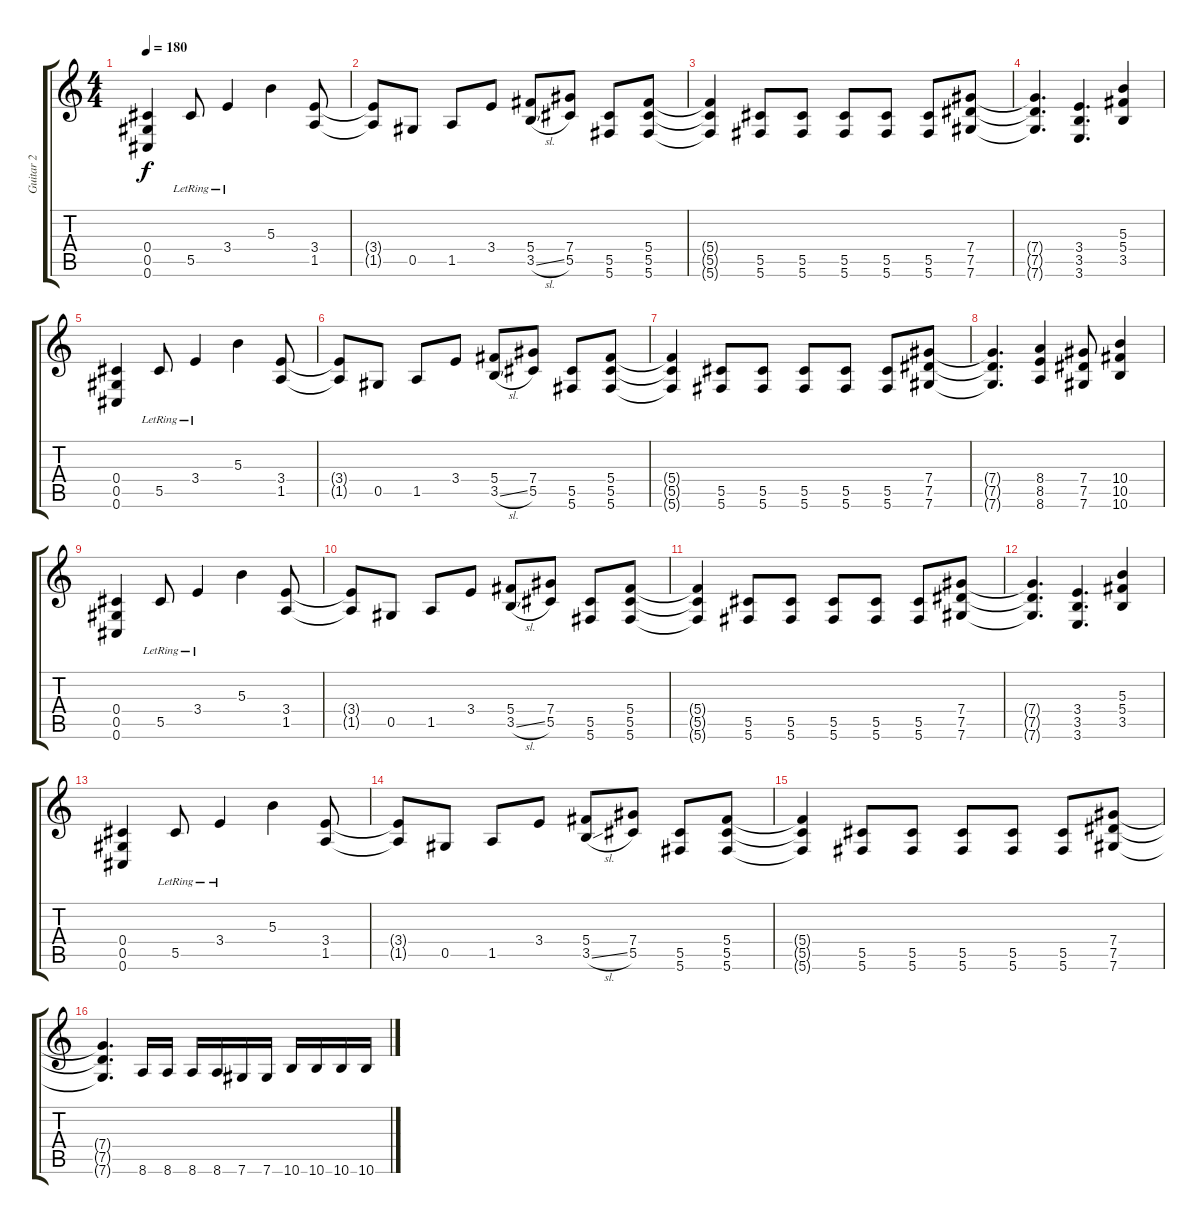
\track ("Guitar 2" "Guitar 2") {instrument overdrivenguitar}
\staff {score tabs}
\tuning (E4 Bb3 Gb3 Db3 Ab2 Db2) {hide}
\ts (4 4)
\tempo 180
\clef g2
\ks c
(0.4 0.5 0.6).4{dy f} 5.5{lr}.8 3.4{lr}.4 5.3.4 (3.4 1.5).8 |
(3.4{t} 1.5{t}).8 0.5.8 1.5.8 3.4.8 (5.4 3.5{sl}).8 (7.4 5.5).8 (5.5 5.6).8 (5.4 5.5 5.6).8 |
(5.4{t} 5.5{t} 5.6{t}).4 (5.5 5.6).8 (5.5 5.6).8 (5.5 5.6).8 (5.5 5.6).8 (5.5 5.6).8 (7.4 7.5 7.6).8 |
(7.4{t} 7.5{t} 7.6{t}).4{d} (3.4 3.5 3.6).4{d} (5.3 5.4 3.5).4 |
(0.4 0.5 0.6).4 5.5{lr}.8 3.4{lr}.4 5.3.4 (3.4 1.5).8 |
(3.4{t} 1.5{t}).8 0.5.8 1.5.8 3.4.8 (5.4 3.5{sl}).8 (7.4 5.5).8 (5.5 5.6).8 (5.4 5.5 5.6).8 |
(5.4{t} 5.5{t} 5.6{t}).4 (5.5 5.6).8 (5.5 5.6).8 (5.5 5.6).8 (5.5 5.6).8 (5.5 5.6).8 (7.4 7.5 7.6).8 |
(7.4{t} 7.5{t} 7.6{t}).4{d} (8.4 8.5 8.6).4 (7.4 7.5 7.6).8 (10.4 10.5 10.6).4 |
(0.4 0.5 0.6).4 5.5{lr}.8 3.4{lr}.4 5.3.4 (3.4 1.5).8 |
(3.4{t} 1.5{t}).8 0.5.8 1.5.8 3.4.8 (5.4 3.5{sl}).8 (7.4 5.5).8 (5.5 5.6).8 (5.4 5.5 5.6).8 |
(5.4{t} 5.5{t} 5.6{t}).4 (5.5 5.6).8 (5.5 5.6).8 (5.5 5.6).8 (5.5 5.6).8 (5.5 5.6).8 (7.4 7.5 7.6).8 |
(7.4{t} 7.5{t} 7.6{t}).4{d} (3.4 3.5 3.6).4{d} (5.3 5.4 3.5).4 |
(0.4 0.5 0.6).4 5.5{lr}.8 3.4{lr}.4 5.3.4 (3.4 1.5).8 |
(3.4{t} 1.5{t}).8 0.5.8 1.5.8 3.4.8 (5.4 3.5{sl}).8 (7.4 5.5).8 (5.5 5.6).8 (5.4 5.5 5.6).8 |
(5.4{t} 5.5{t} 5.6{t}).4 (5.5 5.6).8 (5.5 5.6).8 (5.5 5.6).8 (5.5 5.6).8 (5.5 5.6).8 (7.4 7.5 7.6).8 |
(7.4{t} 7.5{t} 7.6{t}).4{d} 8.6.16 8.6.16 8.6.16 8.6.16 7.6.16 7.6.16 10.6.16 10.6.16 10.6.16 10.6.16
